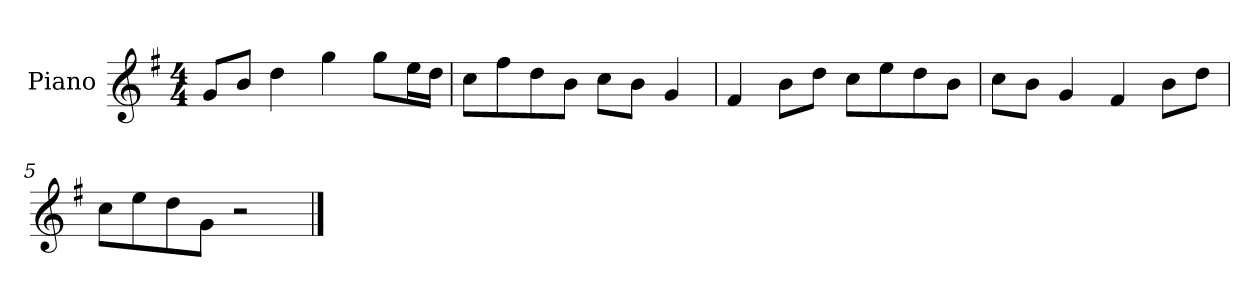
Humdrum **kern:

**kern
*part1
*staff1
*I"Piano
*I'P-no
*clefG2
*k[f#]
*M4/4
*MM90
=1
8g/L
8b/J
4dd\
4gg\
8gg\L
16ee\L
16dd\JJ
=2
8cc\L
8ff#\
8dd\
8b\J
8cc\L
8b\J
4g/
=3
4f#/
8b\L
8dd\J
8cc\L
8ee\
8dd\
8b\J
=4
8cc\L
8b\J
4g/
4f#/
8b\L
8dd\J
=5
8cc\L
8ee\
8dd\
8g\J
2r
==
*-
